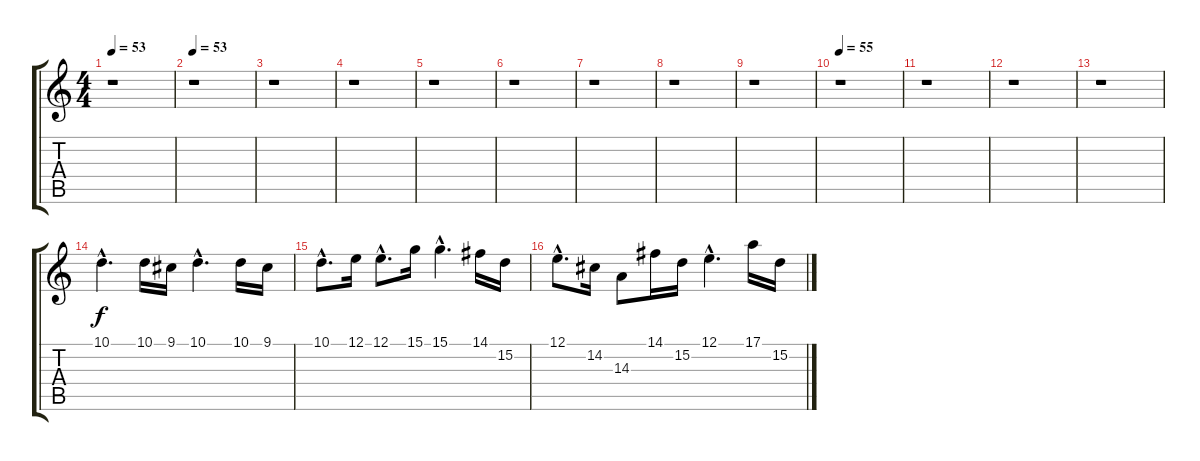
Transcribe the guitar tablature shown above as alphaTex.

\track "" {instrument stringensemble1}
\staff {score tabs}
\tuning (E4 B3 G3 D3 A2 E2) {hide}
\ts (4 4)
\tempo 53
\clef g2
\ks c
r.1{dy f instrument stringensemble1} |
\tempo 53
r.1 |
r.1 |
r.1 |
r.1 |
r.1 |
r.1 |
r.1 |
r.1 |
\tempo 55
r.1 |
r.1 |
r.1 |
r.1 |
10.1{hac}.4{d volume 8} 10.1.16 9.1.16 10.1{hac}.4{d} 10.1.16 9.1.16 |
10.1{hac}.8{d} 12.1.16 12.1{hac}.8{d} 15.1.16 15.1{hac}.4{d} 14.1.16 15.2.16 |
12.1{hac}.8{d} 14.2.16 14.3.8 14.1.16 15.2.16 12.1{hac}.4{d} 17.1.16 15.2.16
